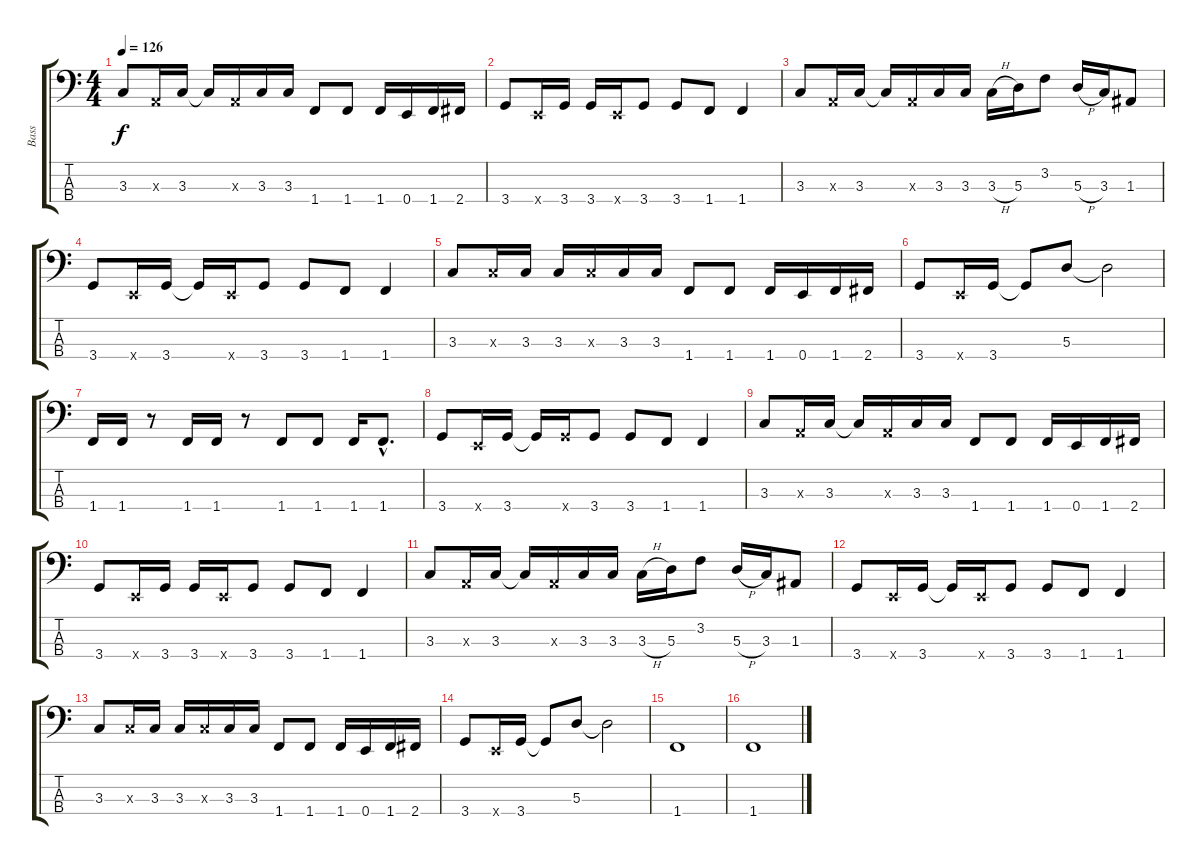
\track ("Bass" "Bass") {instrument electricbassfinger}
\staff {score tabs}
\tuning (G2 D2 A1 E1) {hide}
\ts (4 4)
\tempo 126
\clef f4
\ks c
3.3.8{dy f} 0.3{x}.16 3.3.16 3.3{t}.16 0.3{x}.16 3.3.16 3.3.16 1.4.8 1.4.8 1.4.16 0.4.16 1.4.16 2.4.16 |
3.4.8 0.4{x}.16 3.4.16 3.4.16 0.4{x}.16 3.4.8 3.4.8 1.4.8 1.4.4 |
3.3.8 0.3{x}.16 3.3.16 3.3{t}.16 0.3{x}.16 3.3.16 3.3.16 3.3{h}.16 5.3.16 3.2.8 5.3{h}.16 3.3.16 1.3.8 |
3.4.8 0.4{x}.16 3.4.16 3.4{t}.16 0.4{x}.16 3.4.8 3.4.8 1.4.8 1.4.4 |
3.3.8 3.3{x}.16 3.3.16 3.3.16 3.3{x}.16 3.3.16 3.3.16 1.4.8 1.4.8 1.4.16 0.4.16 1.4.16 2.4.16 |
3.4.8 0.4{x}.16 3.4.16 3.4{t}.8 5.3.8 5.3{t}.2 |
1.4.16 1.4.16 r.8 1.4.16 1.4.16 r.8 1.4.8 1.4.8 1.4.16 1.4{hac}.8{d} |
3.4.8 0.4{x}.16 3.4.16 3.4{t}.16 3.4{x}.16 3.4.8 3.4.8 1.4.8 1.4.4 |
3.3.8 0.3{x}.16 3.3.16 3.3{t}.16 0.3{x}.16 3.3.16 3.3.16 1.4.8 1.4.8 1.4.16 0.4.16 1.4.16 2.4.16 |
3.4.8 0.4{x}.16 3.4.16 3.4.16 0.4{x}.16 3.4.8 3.4.8 1.4.8 1.4.4 |
3.3.8 0.3{x}.16 3.3.16 3.3{t}.16 0.3{x}.16 3.3.16 3.3.16 3.3{h}.16 5.3.16 3.2.8 5.3{h}.16 3.3.16 1.3.8 |
3.4.8 0.4{x}.16 3.4.16 3.4{t}.16 0.4{x}.16 3.4.8 3.4.8 1.4.8 1.4.4 |
3.3.8 3.3{x}.16 3.3.16 3.3.16 3.3{x}.16 3.3.16 3.3.16 1.4.8 1.4.8 1.4.16 0.4.16 1.4.16 2.4.16 |
3.4.8 0.4{x}.16 3.4.16 3.4{t}.8 5.3.8 5.3{t}.2 |
1.4.1 |
1.4.1
